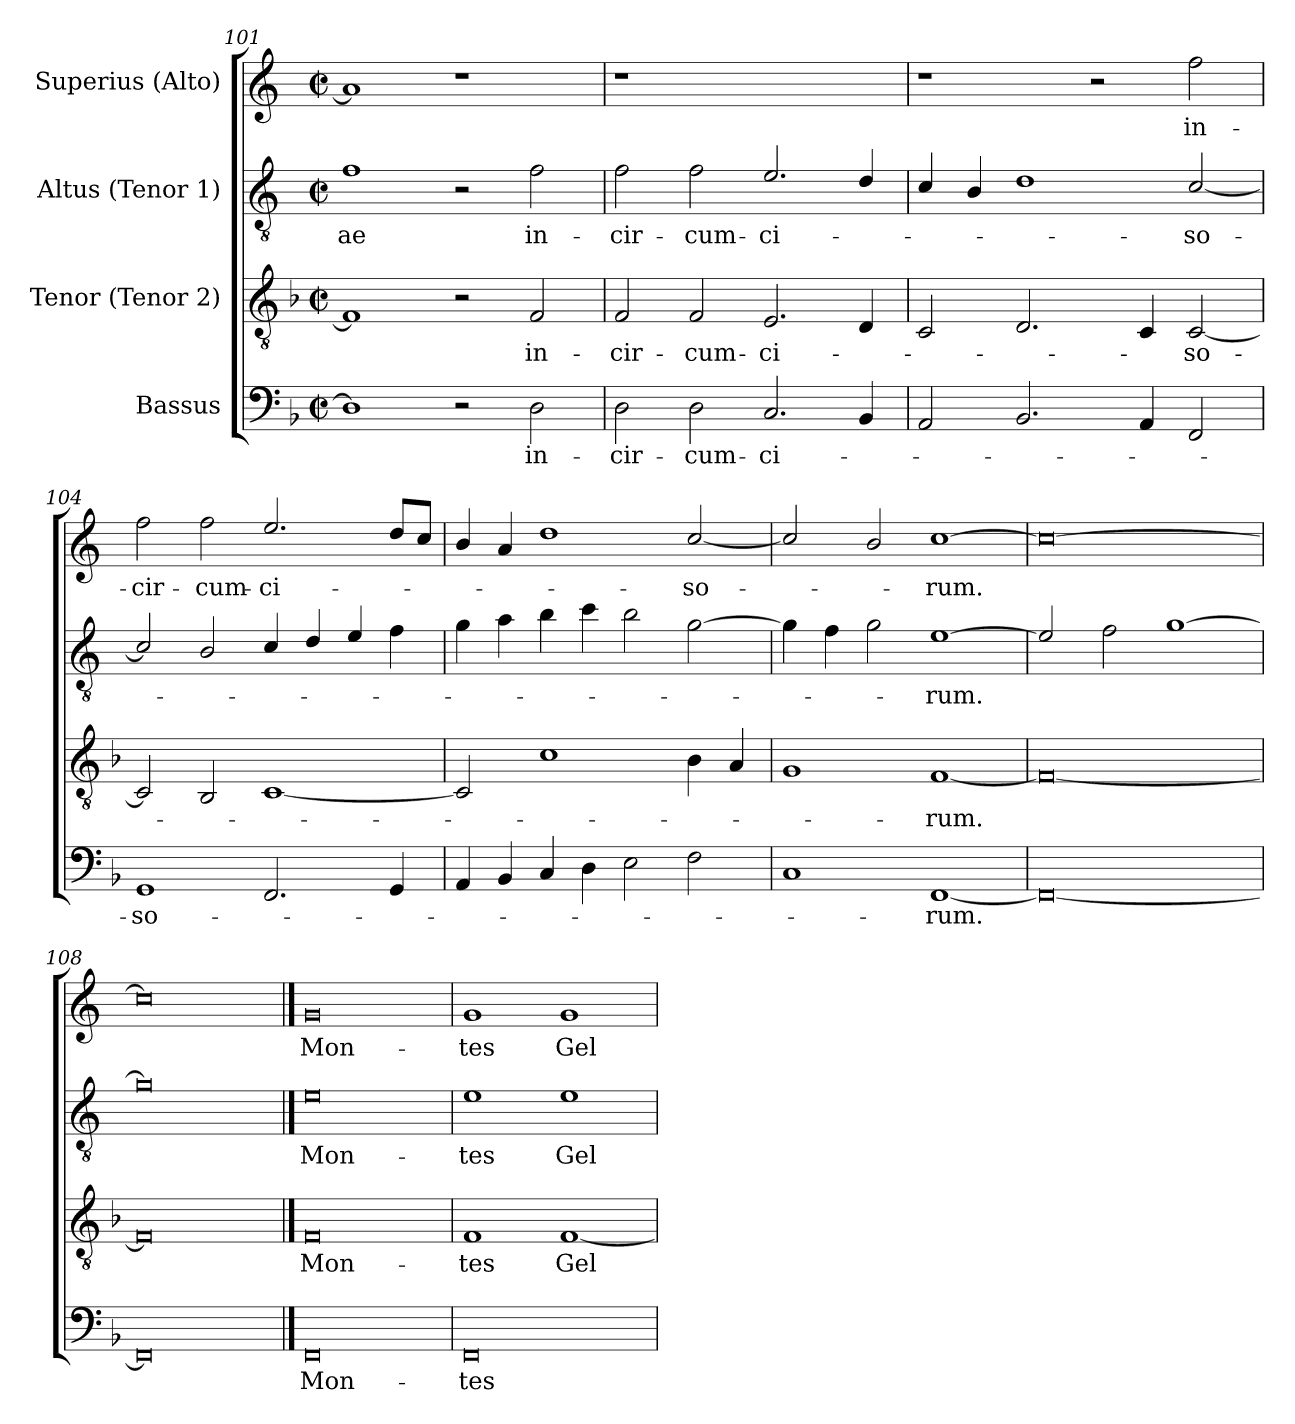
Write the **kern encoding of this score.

**kern	**text	**kern	**text	**kern	**text	**kern	**text
*part4	*part4	*part3	*part3	*part2	*part2	*part1	*part1
*staff4	*staff4	*staff3	*staff3	*staff2	*staff2	*staff1	*staff1
*I"Bassus	*	*I"Tenor (Tenor 2)	*	*I"Altus (Tenor 1)	*	*I"Superius (Alto)	*
*clefF4	*	*clefGv2	*	*clefGv2	*	*clefG2	*
*	*	*	*	*ITrd4c7	*	*ITrd4c7	*
*k[b-]	*	*k[b-]	*	*k[b-]	*	*k[b-]	*
*F:	*	*F:	*	*F:	*	*F:	*
*M2/2	*	*M2/2	*	*M2/2	*	*M2/2	*
*met(c|)	*	*met(c|)	*	*met(c|)	*	*met(c|)	*
=101	=101	=101	=101	=101	=101	=101	=101
!	!	!	!	!	!LO:LY:b	!	!
1D]	.	1F]	.	1B-	-ae	1d]	.
2r	.	2r	.	2r	.	1r	.
!	!LO:LY:b	!	!LO:LY:b	!	!LO:LY:b	!	!
2D\	in-	2F/	in-	2B-\	in-	.	.
=102	=102	=102	=102	=102	=102	=102	=102
!	!LO:LY:b	!	!LO:LY:b	!	!LO:LY:b	!	!
2D\	-cir-	2F/	-cir-	2B-\	-cir-	1r	.
!	!LO:LY:b	!	!LO:LY:b	!	!LO:LY:b	!	!
2D\	-cum-	2F/	-cum-	2B-\	-cum-	.	.
!	!LO:LY:b	!	!LO:LY:b	!	!LO:LY:b	!	!
2.C/	-ci-	2.E/	-ci-	2.A/	-ci-	1ryy	.
4BB-/	.	4D/	.	4G/	.	.	.
!!LO:LB:g=z
=103	=103	=103	=103	=103	=103	=103	=103
2AA/	.	2C/	.	4F/	.	1r	.
.	.	.	.	4E/	.	.	.
2.BB-/	.	2.D/	.	1G	.	.	.
.	.	.	.	.	.	2r	.
4AA/	.	4C/	.	.	.	.	.
!	!	!	!LO:LY:b	!	!LO:LY:b	!	!LO:LY:b
2FF/	.	[2C/	-so-	[2F/	-so-	2b-\	in-
=104	=104	=104	=104	=104	=104	=104	=104
!	!LO:LY:b	!	!	!	!	!	!LO:LY:b
1GG	-so-	2C/]	.	2F/]	.	2b-\	-cir-
!	!	!	!	!	!	!	!LO:LY:b
.	.	2BB-/	.	2E/	.	2b-\	-cum-
!	!	!	!	!	!	!	!LO:LY:b
2.FF/	.	[1C	.	4F/	.	2.a/	-ci-
.	.	.	.	4G/	.	.	.
.	.	.	.	4A/	.	.	.
4GG/	.	.	.	4B-\	.	8g/L	.
.	.	.	.	.	.	8f/J	.
=105	=105	=105	=105	=105	=105	=105	=105
4AA/	.	2C/]	.	4c\	.	4e/	.
4BB-/	.	.	.	4d\	.	4d/	.
4C/	.	1c	.	4e\	.	1g	.
4D\	.	.	.	4f\	.	.	.
2E\	.	.	.	2e\	.	.	.
!	!	!	!	!	!	!	!LO:LY:b
2F\	.	4B-\	.	[2c\	.	[2f/	-so-
.	.	4A/	.	.	.	.	.
=106	=106	=106	=106	=106	=106	=106	=106
1C	.	1G	.	4c\]	.	2f/]	.
.	.	.	.	4B-\	.	.	.
.	.	.	.	2c\	.	2e/	.
!	!LO:LY:b	!	!LO:LY:b	!	!LO:LY:b	!	!LO:LY:b
[1FF	-rum.	[1F	-rum.	[1A	-rum.	[1f	-rum.
=107	=107	=107	=107	=107	=107	=107	=107
0FF_	.	0F_	.	2A/]	.	0f_	.
.	.	.	.	2B-\	.	.	.
.	.	.	.	[1c	.	.	.
=108	=108	=108	=108	=108	=108	=108	=108
0FF]	.	0F]	.	0c]	.	0f]	.
!!LO:PB:g=z
==109	==109	==109	==109	==109	==109	==109	==109
!	!LO:LY:b	!	!LO:LY:b	!	!LO:LY:b	!	!LO:LY:b
0FF	Mon-	0F	Mon-	0A	Mon-	0c	Mon-
=110	=110	=110	=110	=110	=110	=110	=110
!	!LO:LY:b	!	!LO:LY:b	!	!LO:LY:b	!	!LO:LY:b
0FF	-tes	1F	-tes	1A	-tes	1c	-tes
!	!	!	!LO:LY:b	!	!LO:LY:b	!	!LO:LY:b
.	.	[1F	Gel-	1A	Gel-	1c	Gel-
=	=	=	=	=	=	=	=
*-	*-	*-	*-	*-	*-	*-	*-
